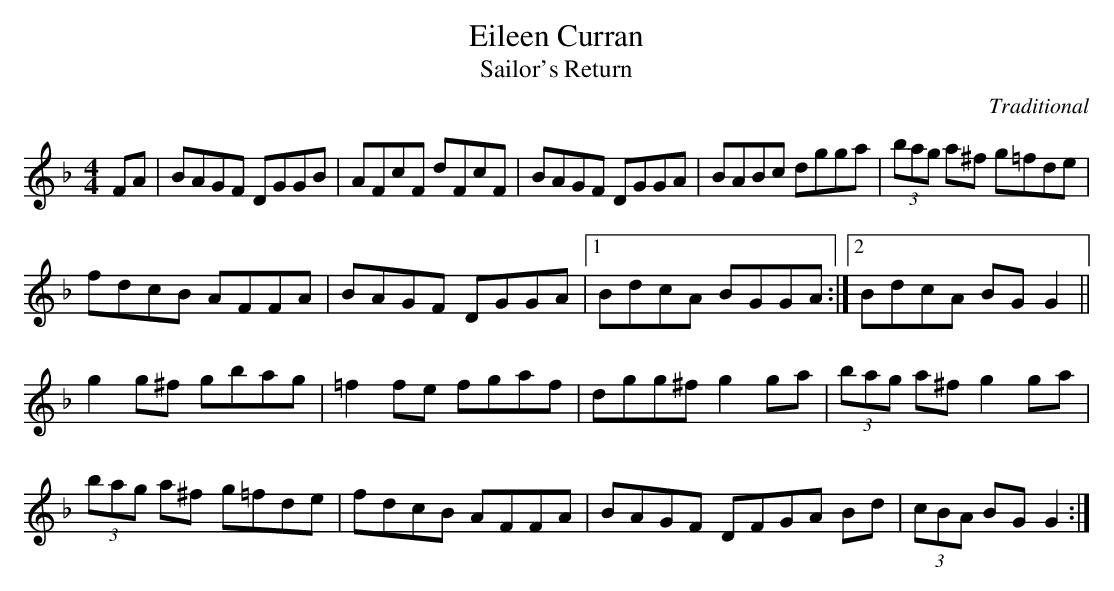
X:1
T:Eileen Curran
T:Sailor's Return
C:Traditional
M:4/4
E:11
K:F
FA|BAGF DGGB|AFcF dFcF|BAGF DGGA|BABc dgga|(3bag a^f g=fde|
fdcB AFFA|BAGF DGGA | [1 BdcA BGGA:|[2 BdcA BG G2||
g2 g^f gbag|=f2 fe fgaf|dgg^f g2 ga|(3bag a^f g2 ga|
(3bag a^f g=fde|fdcB AFFA|BAGF DFGA Bd| (3cBA BG G2:|
